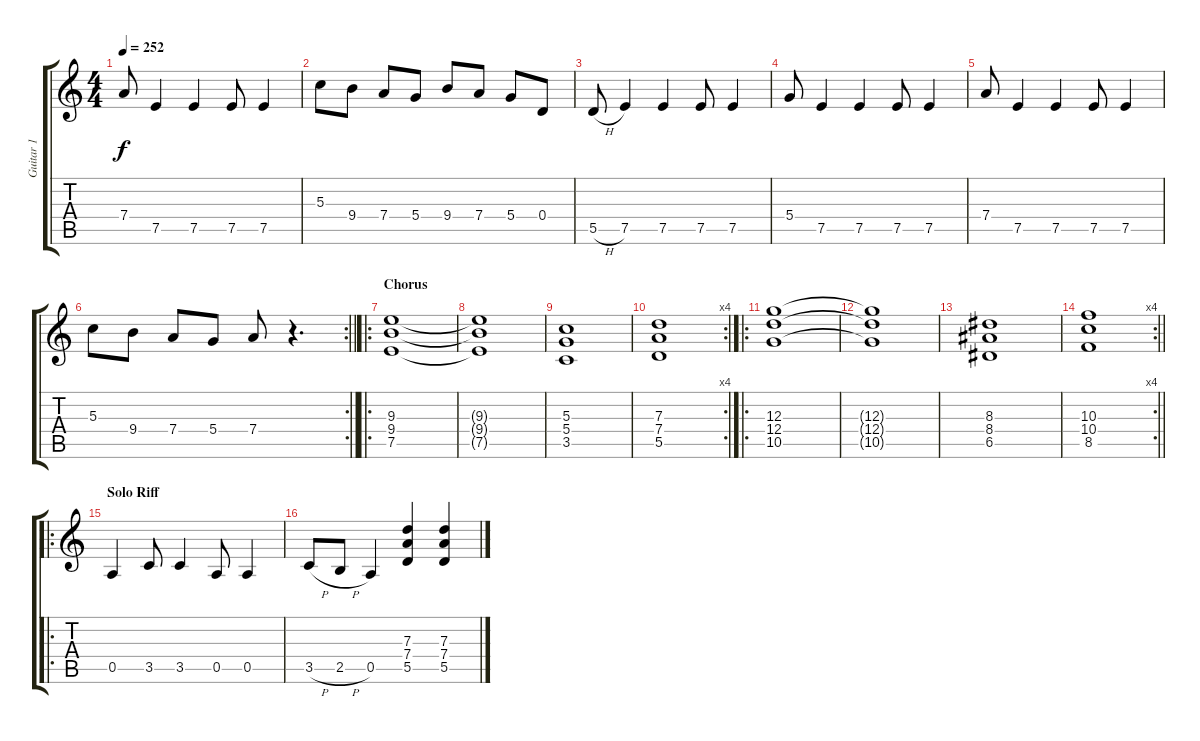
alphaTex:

\track ("Guitar 1" "Guitar 1") {instrument distortionguitar}
\staff {score tabs}
\tuning (E4 B3 G3 D3 A2 E2) {hide}
\ts (4 4)
\tempo 252
\clef g2
\ks c
7.4.8{dy f} 7.5.4 7.5.4 7.5.8 7.5.4 |
5.3.8 9.4.8 7.4.8 5.4.8 9.4.8 7.4.8 5.4.8 0.4.8 |
5.5{h}.8 7.5.4 7.5.4 7.5.8 7.5.4 |
5.4.8 7.5.4 7.5.4 7.5.8 7.5.4 |
7.4.8 7.5.4 7.5.4 7.5.8 7.5.4 |
\rc 2
\barLineRight lightlight
5.3.8 9.4.8 7.4.8 5.4.8 7.4.8 r.4{d} |
\ro
\section ("" "Chorus")
(9.3 9.4 7.5).1 |
(9.3{t} 9.4{t} 7.5{t}).1 |
(5.3 5.4 3.5).1 |
\rc 4
(7.3 7.4 5.5).1 |
\ro
(12.3 12.4 10.5).1 |
(12.3{t} 12.4{t} 10.5{t}).1 |
(8.3 8.4 6.5).1 |
\rc 4
\barLineRight lightlight
(10.3 10.4 8.5).1 |
\ro
\section ("" "Solo Riff")
0.5.4 3.5.8 3.5.4 0.5.8 0.5.4 |
3.5{h}.8 2.5{h}.8 0.5.4 (7.3 7.4 5.5).4 (7.3 7.4 5.5).4
